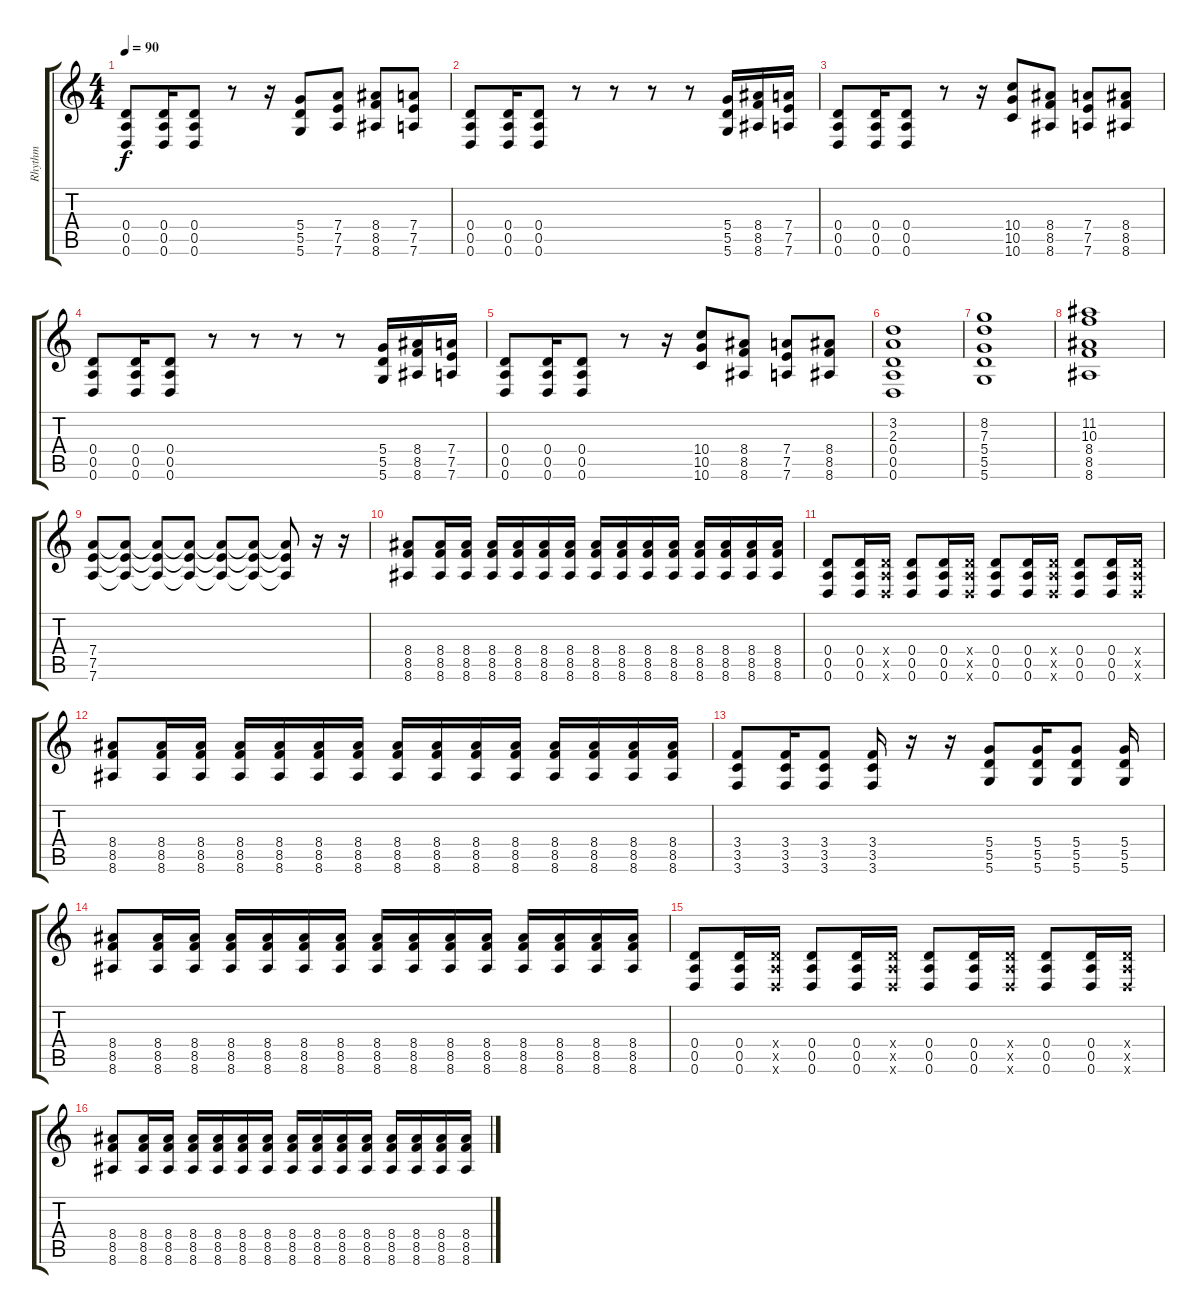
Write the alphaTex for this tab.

\track ("Rhythm" "Rhythm") {instrument distortionguitar}
\staff {score tabs}
\tuning (E4 B3 G3 D3 A2 D2) {hide}
\ts (4 4)
\tempo 90
\clef g2
\ks c
(0.4 0.5 0.6).8{dy f} (0.4 0.5 0.6).16 (0.4 0.5 0.6).8 r.8 r.16 (5.4 5.5 5.6).8 (7.4 7.5 7.6).8 (8.4 8.5 8.6).8 (7.4 7.5 7.6).8 |
(0.4 0.5 0.6).8 (0.4 0.5 0.6).16 (0.4 0.5 0.6).8 r.8 r.8 r.8 r.8 (5.4 5.5 5.6).16 (8.4 8.5 8.6).16 (7.4 7.5 7.6).16 |
(0.4 0.5 0.6).8 (0.4 0.5 0.6).16 (0.4 0.5 0.6).8 r.8 r.16 (10.4 10.5 10.6).8 (8.4 8.5 8.6).8 (7.4 7.5 7.6).8 (8.4 8.5 8.6).8 |
(0.4 0.5 0.6).8 (0.4 0.5 0.6).16 (0.4 0.5 0.6).8 r.8 r.8 r.8 r.8 (5.4 5.5 5.6).16 (8.4 8.5 8.6).16 (7.4 7.5 7.6).16 |
(0.4 0.5 0.6).8 (0.4 0.5 0.6).16 (0.4 0.5 0.6).8 r.8 r.16 (10.4 10.5 10.6).8 (8.4 8.5 8.6).8 (7.4 7.5 7.6).8 (8.4 8.5 8.6).8 |
(3.2 2.3 0.4 0.5 0.6).1 |
(8.2 7.3 5.4 5.5 5.6).1 |
(11.2 10.3 8.4 8.5 8.6).1 |
(7.4 7.5 7.6).8 (7.4{t} 7.5{t} 7.6{t}).8 (7.4{t} 7.5{t} 7.6{t}).8 (7.4{t} 7.5{t} 7.6{t}).8 (7.4{t} 7.5{t} 7.6{t}).8 (7.4{t} 7.5{t} 7.6{t}).8 (7.4{t} 7.5{t} 7.6{t}).8 r.16 r.16 |
(8.4 8.5 8.6).8 (8.4 8.5 8.6).16 (8.4 8.5 8.6).16 (8.4 8.5 8.6).16 (8.4 8.5 8.6).16 (8.4 8.5 8.6).16 (8.4 8.5 8.6).16 (8.4 8.5 8.6).16 (8.4 8.5 8.6).16 (8.4 8.5 8.6).16 (8.4 8.5 8.6).16 (8.4 8.5 8.6).16 (8.4 8.5 8.6).16 (8.4 8.5 8.6).16 (8.4 8.5 8.6).16 |
(0.4 0.5 0.6).8 (0.4 0.5 0.6).16 (0.4{x} 0.5{x} 0.6{x}).16 (0.4 0.5 0.6).8 (0.4 0.5 0.6).16 (0.4{x} 0.5{x} 0.6{x}).16 (0.4 0.5 0.6).8 (0.4 0.5 0.6).16 (0.4{x} 0.5{x} 0.6{x}).16 (0.4 0.5 0.6).8 (0.4 0.5 0.6).16 (0.4{x} 0.5{x} 0.6{x}).16 |
(8.4 8.5 8.6).8 (8.4 8.5 8.6).16 (8.4 8.5 8.6).16 (8.4 8.5 8.6).16 (8.4 8.5 8.6).16 (8.4 8.5 8.6).16 (8.4 8.5 8.6).16 (8.4 8.5 8.6).16 (8.4 8.5 8.6).16 (8.4 8.5 8.6).16 (8.4 8.5 8.6).16 (8.4 8.5 8.6).16 (8.4 8.5 8.6).16 (8.4 8.5 8.6).16 (8.4 8.5 8.6).16 |
(3.4 3.5 3.6).8 (3.4 3.5 3.6).16 (3.4 3.5 3.6).8 (3.4 3.5 3.6).16 r.16 r.16 (5.4 5.5 5.6).8 (5.4 5.5 5.6).16 (5.4 5.5 5.6).8 (5.4 5.5 5.6).16 |
(8.4 8.5 8.6).8 (8.4 8.5 8.6).16 (8.4 8.5 8.6).16 (8.4 8.5 8.6).16 (8.4 8.5 8.6).16 (8.4 8.5 8.6).16 (8.4 8.5 8.6).16 (8.4 8.5 8.6).16 (8.4 8.5 8.6).16 (8.4 8.5 8.6).16 (8.4 8.5 8.6).16 (8.4 8.5 8.6).16 (8.4 8.5 8.6).16 (8.4 8.5 8.6).16 (8.4 8.5 8.6).16 |
(0.4 0.5 0.6).8 (0.4 0.5 0.6).16 (0.4{x} 0.5{x} 0.6{x}).16 (0.4 0.5 0.6).8 (0.4 0.5 0.6).16 (0.4{x} 0.5{x} 0.6{x}).16 (0.4 0.5 0.6).8 (0.4 0.5 0.6).16 (0.4{x} 0.5{x} 0.6{x}).16 (0.4 0.5 0.6).8 (0.4 0.5 0.6).16 (0.4{x} 0.5{x} 0.6{x}).16 |
(8.4 8.5 8.6).8 (8.4 8.5 8.6).16 (8.4 8.5 8.6).16 (8.4 8.5 8.6).16 (8.4 8.5 8.6).16 (8.4 8.5 8.6).16 (8.4 8.5 8.6).16 (8.4 8.5 8.6).16 (8.4 8.5 8.6).16 (8.4 8.5 8.6).16 (8.4 8.5 8.6).16 (8.4 8.5 8.6).16 (8.4 8.5 8.6).16 (8.4 8.5 8.6).16 (8.4 8.5 8.6).16
